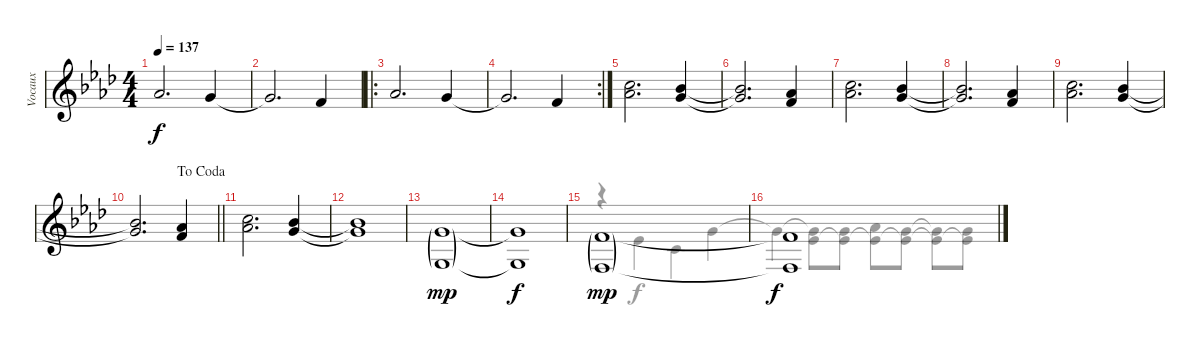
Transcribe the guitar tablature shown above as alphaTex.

\track ("Vocaux" "Vocaux") {instrument viola}
\staff {score}
\tuning (E4 B3 G3 D3 A2 E2) {hide}
\voice
\ts (4 4)
\tempo 137
\clef g2
\ks ab
4.1.2{d dy f} 3.1.4 |
3.1{t}.2{d} 1.1.4 |
\ro
4.1.2{d} 3.1.4 |
\rc 2
3.1{t}.2{d} 1.1.4 |
(8.1 9.2).2{d} (6.1 8.2).4 |
(6.1{t} 8.2{t}).2{d} (4.1 6.2).4 |
(8.1 9.2).2{d} (6.1 8.2).4 |
(6.1{t} 8.2{t}).2{d} (4.1 6.2).4 |
(8.1 9.2).2{d} (6.1 8.2).4 |
\jump dacoda
\barLineRight lightlight
(6.1{t} 8.2{t}).2{d} (4.1 6.2).4 |
(8.1 9.2).2{d} (6.1 8.2).4 |
(6.1{t} 8.2{t}).1 |
(3.1{g} 0.3{g}).1{dy mp} |
(3.1{t} 0.3{t}).1{dy f} |
(1.1{g} 3.4{g}).1{dy mp} |
(1.1{t} 3.4{t}).1{dy f}
\voice
\clef g2
\ottava regular
\simile none
\ks ab
|
|
|
|
|
|
|
|
|
\barLineRight lightlight
|
|
|
|
|
r.4 4.2.4 1.2.4 3.1.4 |
3.1{t}.4 (3.1{t} 4.2).8 (3.1 4.2{t}).8 (4.1 4.2{t}).8 (3.1 4.2{t}).8 (3.1{t} 4.2{t}).8 (3.1 4.2{t}).8
